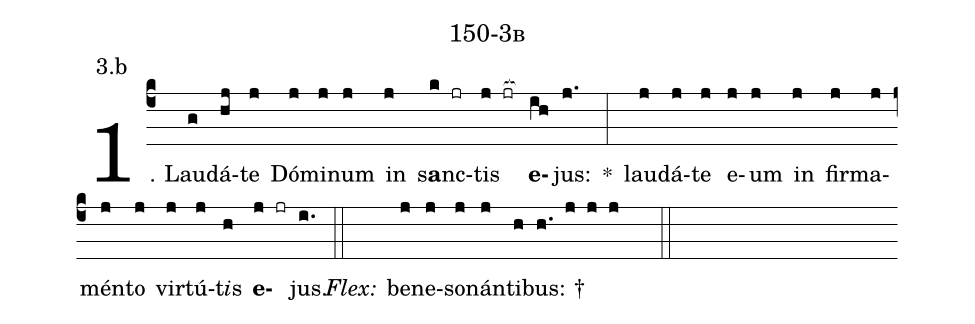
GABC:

name: 150-3b;
annotation: 3.b;
%%
(c4)1. Lau(g)dá(hj)te(j) Dó(j)mi(j)num(j) in(j) s<b>a</b>nc(k jr)tis(j jr[ocb:1{]) <b>e</b>(ih[ocb:0}])jus:(j.) *(:) lau(j)dá(j)te(j) e(j)um(j) in(j) fir(j)ma(j)mén(j)to(j) vir(j)tú(j)t<i>i</i>s(h) <b>e</b>(j jr)jus.(i.) (::)
<i>Flex:</i>()  be(j)ne(j)so(j)nán(j)ti(h)bus: †(h. j j j  ::)
